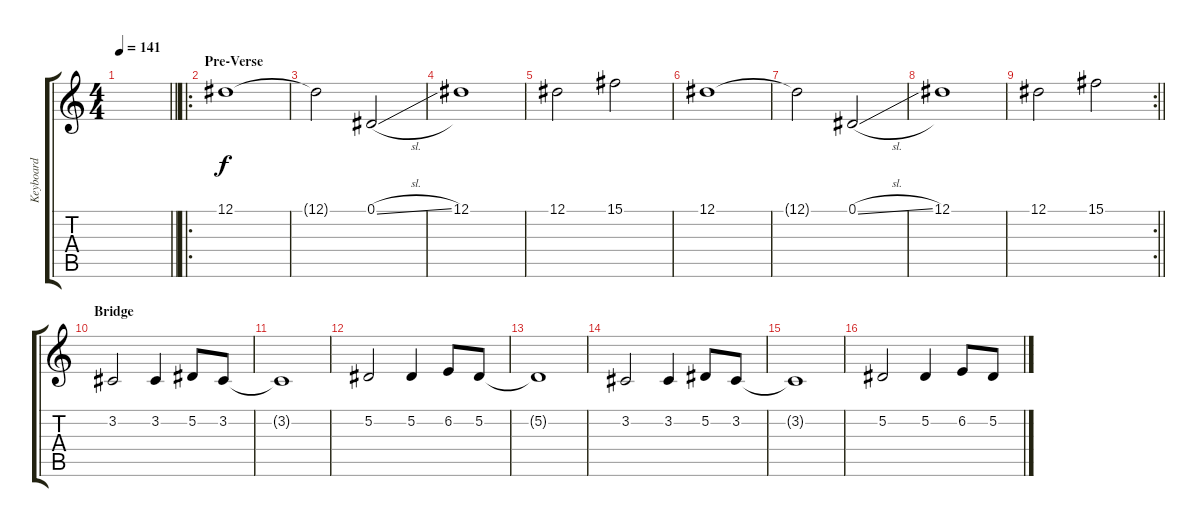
\track ("Keyboard" "Keyboard") {instrument synthstrings1}
\staff {score tabs}
\tuning (Eb4 Bb3 Gb3 Db3 Ab2 Db2) {hide}
\ts (4 4)
\tempo 141
\clef g2
\barLineRight lightlight
\ks c
|
\ro
\section ("" "Pre-Verse")
12.1.1{dy f instrument synthstrings1} |
12.1{t}.2 0.1{sl}.2 |
12.1.1 |
12.1.2 15.1.2 |
12.1.1 |
12.1{t}.2 0.1{sl}.2 |
12.1.1 |
\rc 2
\barLineRight lightlight
12.1.2 15.1.2 |
\section ("" "Bridge")
3.2.2{instrument fx7echoes} 3.2.4 5.2.8 3.2.8 |
3.2{t}.1 |
5.2.2 5.2.4 6.2.8 5.2.8 |
5.2{t}.1 |
3.2.2 3.2.4 5.2.8 3.2.8 |
3.2{t}.1 |
5.2.2 5.2.4 6.2.8 5.2.8
